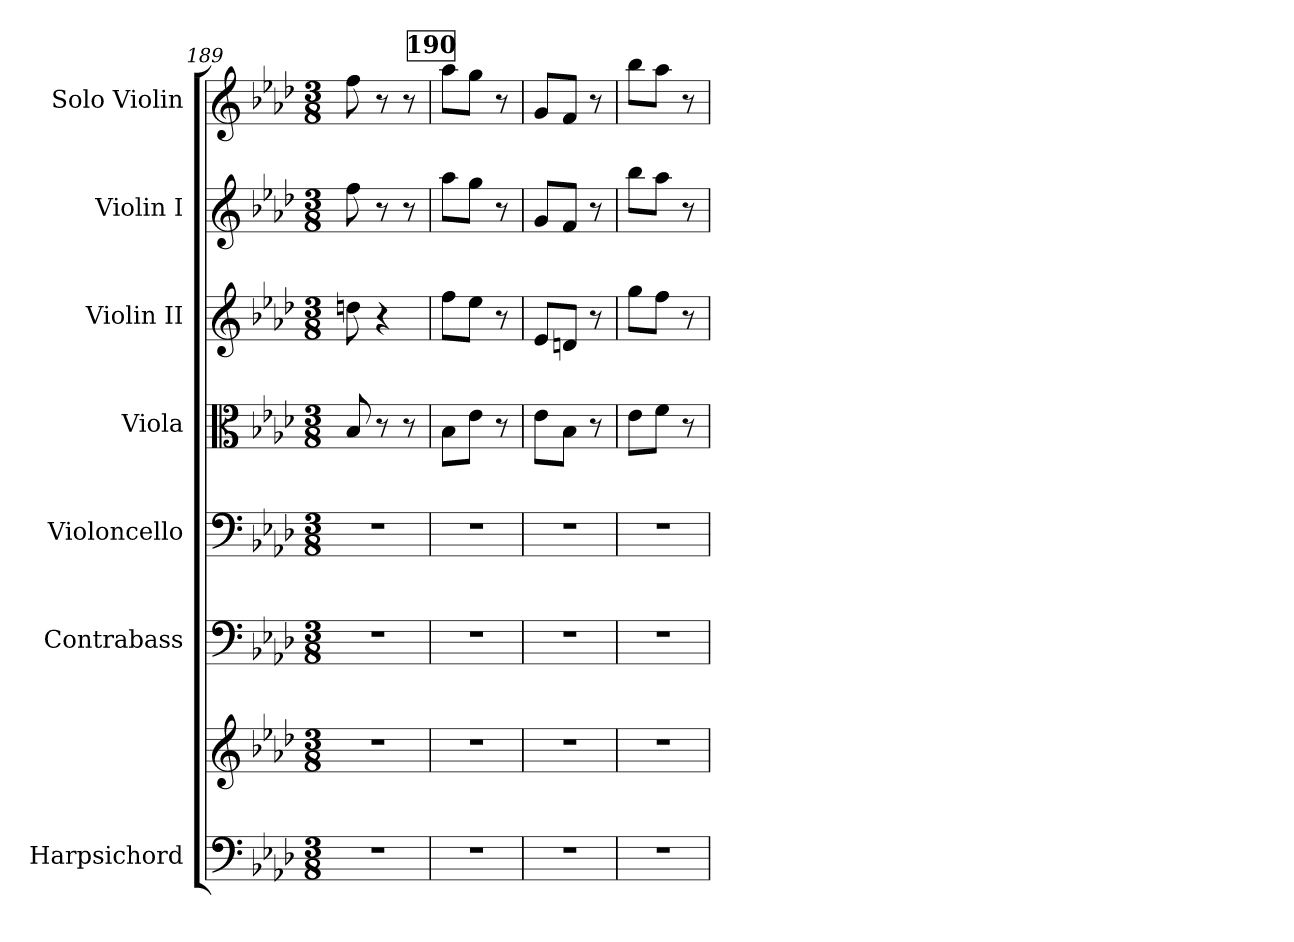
**kern	**kern	**kern	**kern	**kern	**kern	**kern	**kern
*part7	*part7	*part6	*part5	*part4	*part3	*part2	*part1
*staff8	*staff7	*staff6	*staff5	*staff4	*staff3	*staff2	*staff1
*I"Harpsichord	*	*I"Contrabass	*I"Violoncello	*I"Viola	*I"Violin II	*I"Violin I	*I"Solo Violin
*I'Hch.	*	*I'Cb.	*I'Vc.	*I'Vla.	*I'Vln. II	*I'Vln. I	*I'Vln.
*clefF4	*clefG2	*clefF4	*clefF4	*clefC3	*clefG2	*clefG2	*clefG2
*	*	*ITrd7c12	*	*	*	*	*
*k[b-e-a-d-]	*k[b-e-a-d-]	*k[b-e-a-d-]	*k[b-e-a-d-]	*k[b-e-a-d-]	*k[b-e-a-d-]	*k[b-e-a-d-]	*k[b-e-a-d-]
*M3/8	*M3/8	*M3/8	*M3/8	*M3/8	*M3/8	*M3/8	*M3/8
=189	=189	=189	=189	=189	=189	=189	=189
4.r	4.r	4.r	4.r	8B-/	8ddn\	8ff\	8ff\
.	.	.	.	8r	4r	8r	8r
.	.	.	.	8r	.	8r	8r
!!LO:REH:place=s1:a:B:fs=14:t=190
=190	=190	=190	=190	=190	=190	=190	=190
4.r	4.r	4.r	4.r	8B-\L	8ff\L	8aa-\L	8aa-\L
.	.	.	.	8e-\J	8ee-\J	8gg\J	8gg\J
.	.	.	.	8r	8r	8r	8r
=191	=191	=191	=191	=191	=191	=191	=191
4.r	4.r	4.r	4.r	8e-\L	8e-/L	8g/L	8g/L
.	.	.	.	8B-\J	8dn/J	8f/J	8f/J
.	.	.	.	8r	8r	8r	8r
=192	=192	=192	=192	=192	=192	=192	=192
4.r	4.r	4.r	4.r	8e-\L	8gg\L	8bb-\L	8bb-\L
.	.	.	.	8f\J	8ff\J	8aa-\J	8aa-\J
.	.	.	.	8r	8r	8r	8r
=	=	=	=	=	=	=	=
*-	*-	*-	*-	*-	*-	*-	*-
